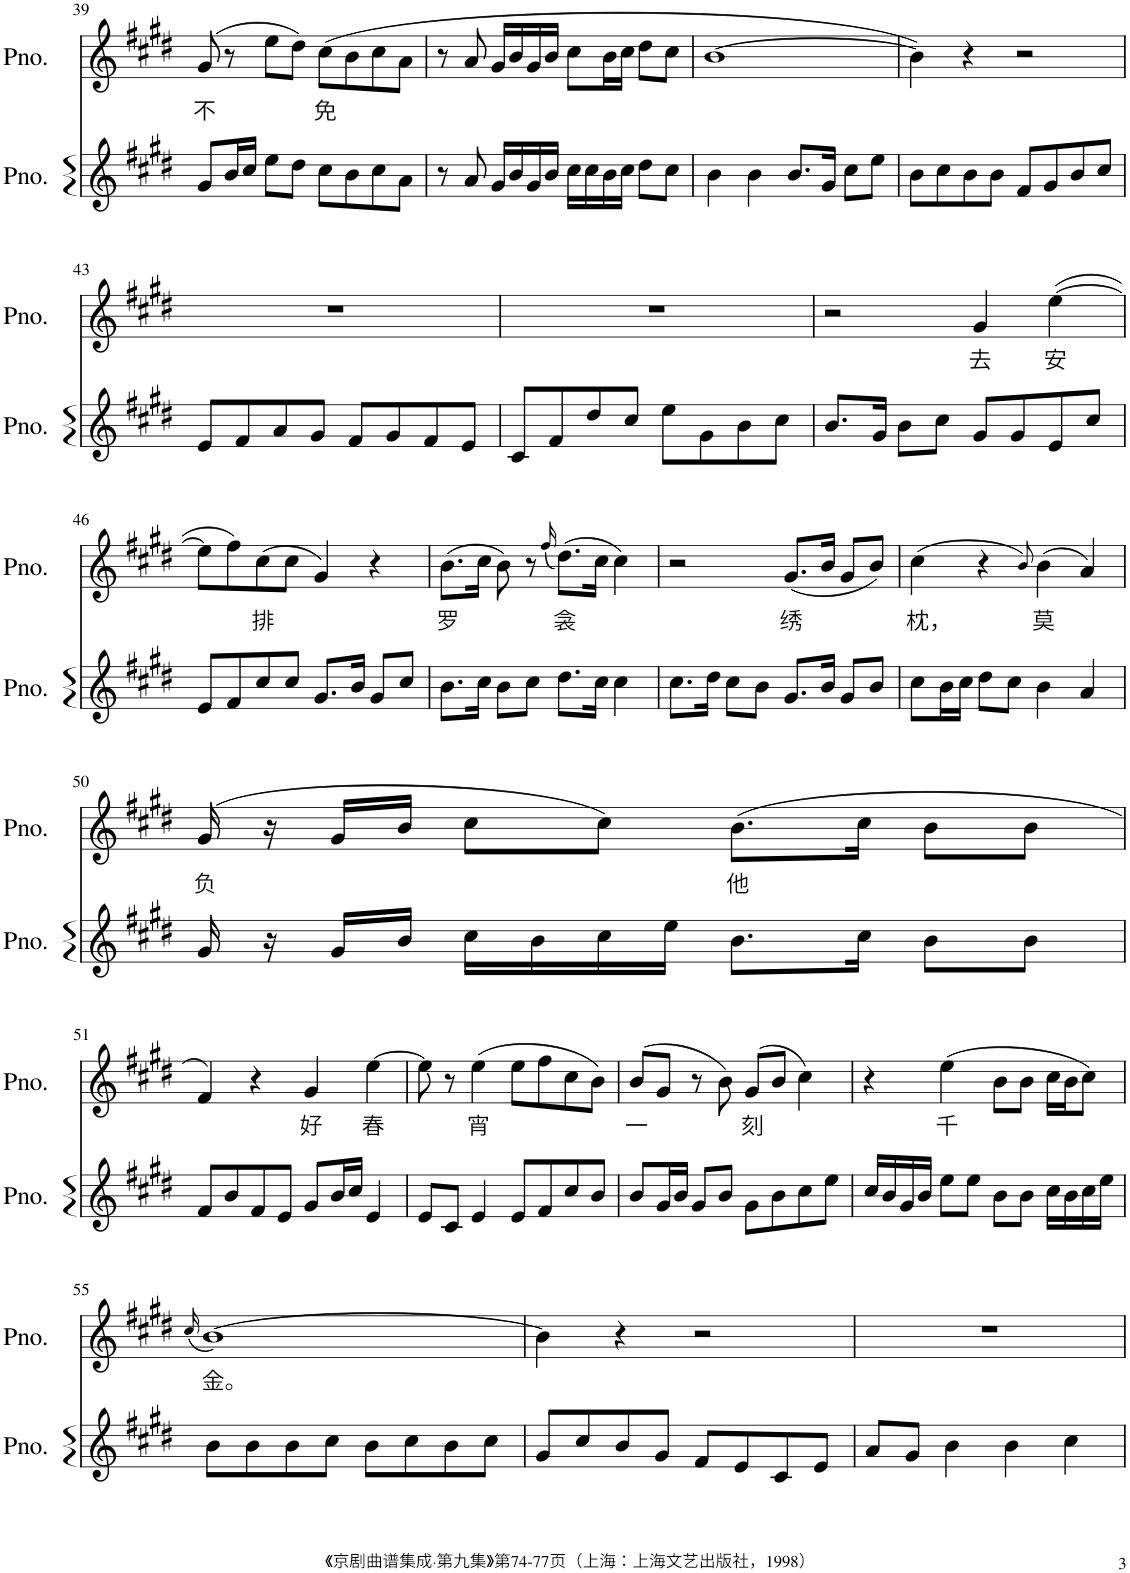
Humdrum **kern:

**kern	**kern	**text
*part2	*part1	*part1
*staff2	*staff1	*staff1
*I"Piano	*I"Piano	*
*I'Pno.	*I'Pno.	*
!!LO:PB:g=z
*clefG2	*clefG2	*
*k[f#c#g#d#]	*k[f#c#g#d#]	*
*M4/4	*M4/4	*
=39	=39	=39
!	!	!LO:LY:b
8g#/L	(8g#/	不
16b/L	8r	.
16cc#/JJ	.	.
8ee\L	8ee\L	.
8dd#\J	8dd#\J)	.
!	!	!LO:LY:b
8cc#\L	(8cc#\L	免
8b\	8b\	.
8cc#\	8cc#\	.
8a\J	8a\J	.
=40	=40	=40
8r	8r	.
8a/	8a/	.
16g#/LL	16g#/LL	.
16b/	16b/	.
16g#/	16g#/	.
16b/JJ	16b/JJ	.
16cc#\LL	8cc#\L	.
16cc#\	.	.
16b\	16b\L	.
16cc#\JJ	16cc#\JJ	.
8dd#\L	8dd#\L	.
8cc#\J	8cc#\J	.
=41	=41	=41
4b\	[1b	.
4b\	.	.
8.b/L	.	.
16g#/Jk	.	.
8cc#\L	.	.
8ee\J	.	.
=42	=42	=42
8b\L	4b\])	.
8cc#\	.	.
8b\	4r	.
8b\J	.	.
8f#/L	2r	.
8g#/	.	.
8b/	.	.
8cc#/J	.	.
!!LO:LB:g=z
=43	=43	=43
8e/L	1r	.
8f#/	.	.
8a/	.	.
8g#/J	.	.
8f#/L	.	.
8g#/	.	.
8f#/	.	.
8e/J	.	.
=44	=44	=44
8c#/L	1r	.
8f#/	.	.
8dd#/	.	.
8cc#/J	.	.
8ee\L	.	.
8g#\	.	.
8b\	.	.
8cc#\J	.	.
=45	=45	=45
8.b/L	2r	.
16g#/Jk	.	.
8b\L	.	.
8cc#\J	.	.
!	!	!LO:LY:b
8g#/L	4g#/	去
8g#/	.	.
!	!	!LO:LY:b
8e/	([4ee\	安
8cc#/J	.	.
!!LO:LB:g=z
=46	=46	=46
8e/L	8ee\L]	.
8f#/	8ff#\)	.
!	!	!LO:LY:b
8cc#/	(8cc#\	排
8cc#/J	8cc#\J	.
8.g#/L	4g#/)	.
16b/Jk	.	.
8g#/L	4r	.
8cc#/J	.	.
=47	=47	=47
!	!	!LO:LY:b
8.b\L	(8.b\L	罗
16cc#\Jk	16cc#\Jk	.
8b\L	8b\)	.
8cc#\J	8r	.
.	(16qff#/	.
!	!	!LO:LY:b
8.dd#\L	(8.dd#\L)	衾
16cc#\Jk	16cc#\Jk	.
4cc#\	4cc#\)	.
=48	=48	=48
8.cc#\L	2r	.
16dd#\Jk	.	.
8cc#\L	.	.
8b\J	.	.
!	!	!LO:LY:b
8.g#/L	(8.g#/L	绣
16b/Jk	16b/Jk	.
8g#/L	8g#/L	.
8b/J	8b/J)	.
=49	=49	=49
!	!	!LO:LY:b
8cc#\L	(4cc#\	枕，
16b\L	.	.
16cc#\JJ	.	.
8dd#\L	4r	.
8cc#\J	.	.
.	8qb/)	.
!	!	!LO:LY:b
4b\	(4b\	莫
4a/	4a/)	.
!!LO:LB:g=z
=50	=50	=50
!	!	!LO:LY:b
16g#/	(16g#/	负
16r	16r	.
16g#/LL	16g#/LL	.
16b/JJ	16b/JJ	.
16cc#\LL	8cc#\L	.
16b\	.	.
16cc#\	8cc#\J)	.
16ee\JJ	.	.
!	!	!LO:LY:b
8.b\L	(8.b\L	他
16cc#\Jk	16cc#\Jk	.
8b\L	8b\L	.
8b\J	8b\J	.
!!LO:LB:g=z
=51	=51	=51
8f#/L	4f#/)	.
8b/	.	.
8f#/	4r	.
8e/J	.	.
!	!	!LO:LY:b
8g#/L	4g#/	好
16b/L	.	.
16cc#/JJ	.	.
!	!	!LO:LY:b
4e/	[4ee\	春
=52	=52	=52
8e/L	8ee\]	.
8c#/J	8r	.
!	!	!LO:LY:b
4e/	(4ee\	宵
8e/L	8ee\L	.
8f#/	8ff#\	.
8cc#/	8cc#\	.
8b/J	8b\J)	.
=53	=53	=53
!	!	!LO:LY:b
8b/L	(8b/L	一
16g#/L	8g#/J	.
16b/JJ	.	.
8g#/L	8r	.
8b/J	8b\)	.
!	!	!LO:LY:b
8g#\L	(8g#/L	刻
8b\	8b/J	.
8cc#\	4cc#\)	.
8ee\J	.	.
=54	=54	=54
16cc#/LL	4r	.
16b/	.	.
16g#/	.	.
16b/JJ	.	.
!	!	!LO:LY:b
8ee\L	(4ee\	千
8ee\J	.	.
8b\L	8b\L	.
8b\J	8b\J	.
16cc#\LL	16cc#\LL	.
16b\	16b\J	.
16cc#\	8cc#\J)	.
16ee\JJ	.	.
!!LO:LB:g=z
=55	=55	=55
.	(16qcc#/	.
!	!	!LO:LY:b
8b\L	[1b)	金。
8b\	.	.
8b\	.	.
8cc#\J	.	.
8b\L	.	.
8cc#\	.	.
8b\	.	.
8cc#\J	.	.
=56	=56	=56
8g#/L	4b\]	.
8cc#/	.	.
8b/	4r	.
8g#/J	.	.
8f#/L	2r	.
8e/	.	.
8c#/	.	.
8e/J	.	.
=57	=57	=57
8a/L	1r	.
8g#/J	.	.
4b\	.	.
4b\	.	.
4cc#\	.	.
=	=	=
*-	*-	*-
